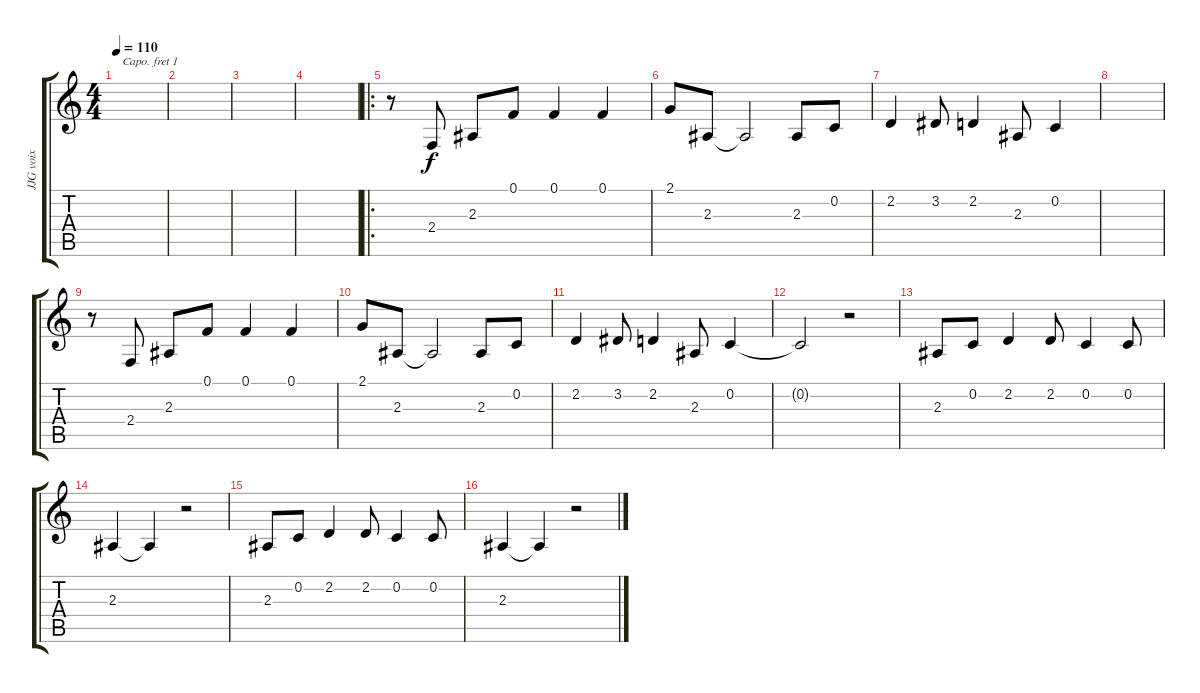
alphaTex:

\track ("JJG voix" "JJG voix") {instrument choiraahs}
\staff {score tabs}
\capo 1
\tuning (E4 B3 G3 D3 A2 E2) {hide}
\ts (4 4)
\tempo 110
\clef g2
\ks c
|
|
|
|
\ro
r.8 2.4.8 2.3.8 0.1.8 0.1.4 0.1.4 |
2.1.8 2.3.8 2.3{t}.2 2.3.8 0.2.8 |
2.2.4 3.2.8 2.2.4 2.3.8 0.2.4 |
|
r.8 2.4.8 2.3.8 0.1.8 0.1.4 0.1.4 |
2.1.8 2.3.8 2.3{t}.2 2.3.8 0.2.8 |
2.2.4 3.2.8 2.2.4 2.3.8 0.2.4 |
0.2{t}.2 r.2 |
2.3.8 0.2.8 2.2.4 2.2.8 0.2.4 0.2.8 |
2.3.4 2.3{t}.4 r.2 |
2.3.8 0.2.8 2.2.4 2.2.8 0.2.4 0.2.8 |
2.3.4 2.3{t}.4 r.2
